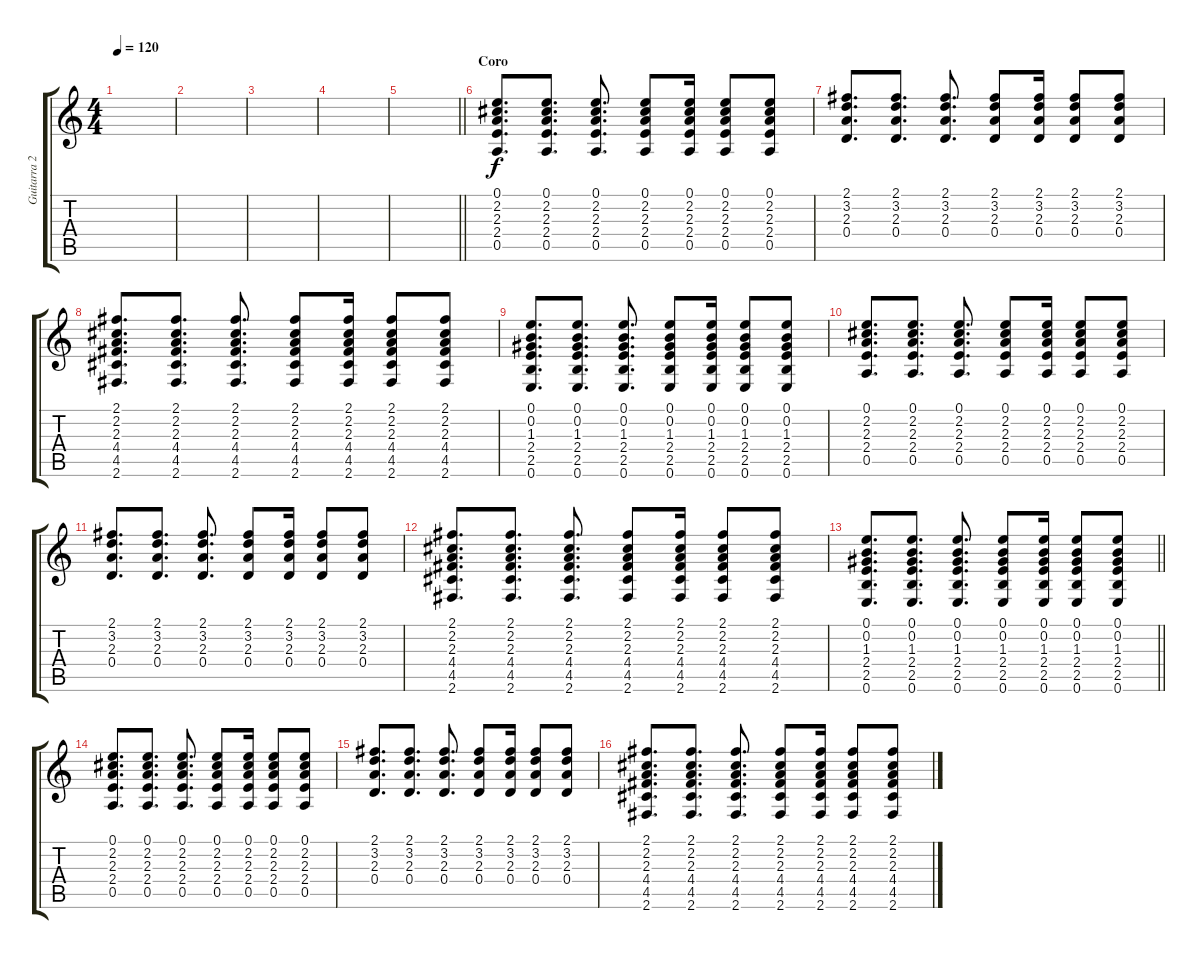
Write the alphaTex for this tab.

\track ("Guitarra 2" "Guitarra 2") {instrument acousticguitarsteel}
\staff {score tabs}
\tuning (E4 B3 G3 D3 A2 E2) {hide}
\ts (4 4)
\tempo 120
\clef g2
\ks c
|
|
|
|
\barLineRight lightlight
|
\section ("" "Coro")
(0.1 2.2 2.3 2.4 0.5).8{d} (0.1 2.2 2.3 2.4 0.5).8{d} (0.1 2.2 2.3 2.4 0.5).8{d} (0.1 2.2 2.3 2.4 0.5).8 (0.1 2.2 2.3 2.4 0.5).16 (0.1 2.2 2.3 2.4 0.5).8 (0.1 2.2 2.3 2.4 0.5).8 |
(2.1 3.2 2.3 0.4).8{d} (2.1 3.2 2.3 0.4).8{d} (2.1 3.2 2.3 0.4).8{d} (2.1 3.2 2.3 0.4).8 (2.1 3.2 2.3 0.4).16 (2.1 3.2 2.3 0.4).8 (2.1 3.2 2.3 0.4).8 |
(2.1 2.2 2.3 4.4 4.5 2.6).8{d} (2.1 2.2 2.3 4.4 4.5 2.6).8{d} (2.1 2.2 2.3 4.4 4.5 2.6).8{d} (2.1 2.2 2.3 4.4 4.5 2.6).8 (2.1 2.2 2.3 4.4 4.5 2.6).16 (2.1 2.2 2.3 4.4 4.5 2.6).8 (2.1 2.2 2.3 4.4 4.5 2.6).8 |
(0.1 0.2 1.3 2.4 2.5 0.6).8{d} (0.1 0.2 1.3 2.4 2.5 0.6).8{d} (0.1 0.2 1.3 2.4 2.5 0.6).8{d} (0.1 0.2 1.3 2.4 2.5 0.6).8 (0.1 0.2 1.3 2.4 2.5 0.6).16 (0.1 0.2 1.3 2.4 2.5 0.6).8 (0.1 0.2 1.3 2.4 2.5 0.6).8 |
(0.1 2.2 2.3 2.4 0.5).8{d} (0.1 2.2 2.3 2.4 0.5).8{d} (0.1 2.2 2.3 2.4 0.5).8{d} (0.1 2.2 2.3 2.4 0.5).8 (0.1 2.2 2.3 2.4 0.5).16 (0.1 2.2 2.3 2.4 0.5).8 (0.1 2.2 2.3 2.4 0.5).8 |
(2.1 3.2 2.3 0.4).8{d} (2.1 3.2 2.3 0.4).8{d} (2.1 3.2 2.3 0.4).8{d} (2.1 3.2 2.3 0.4).8 (2.1 3.2 2.3 0.4).16 (2.1 3.2 2.3 0.4).8 (2.1 3.2 2.3 0.4).8 |
(2.1 2.2 2.3 4.4 4.5 2.6).8{d} (2.1 2.2 2.3 4.4 4.5 2.6).8{d} (2.1 2.2 2.3 4.4 4.5 2.6).8{d} (2.1 2.2 2.3 4.4 4.5 2.6).8 (2.1 2.2 2.3 4.4 4.5 2.6).16 (2.1 2.2 2.3 4.4 4.5 2.6).8 (2.1 2.2 2.3 4.4 4.5 2.6).8 |
\barLineRight lightlight
(0.1 0.2 1.3 2.4 2.5 0.6).8{d} (0.1 0.2 1.3 2.4 2.5 0.6).8{d} (0.1 0.2 1.3 2.4 2.5 0.6).8{d} (0.1 0.2 1.3 2.4 2.5 0.6).8 (0.1 0.2 1.3 2.4 2.5 0.6).16 (0.1 0.2 1.3 2.4 2.5 0.6).8 (0.1 0.2 1.3 2.4 2.5 0.6).8 |
\section ("" "")
(0.1 2.2 2.3 2.4 0.5).8{d} (0.1 2.2 2.3 2.4 0.5).8{d} (0.1 2.2 2.3 2.4 0.5).8{d} (0.1 2.2 2.3 2.4 0.5).8 (0.1 2.2 2.3 2.4 0.5).16 (0.1 2.2 2.3 2.4 0.5).8 (0.1 2.2 2.3 2.4 0.5).8 |
(2.1 3.2 2.3 0.4).8{d} (2.1 3.2 2.3 0.4).8{d} (2.1 3.2 2.3 0.4).8{d} (2.1 3.2 2.3 0.4).8 (2.1 3.2 2.3 0.4).16 (2.1 3.2 2.3 0.4).8 (2.1 3.2 2.3 0.4).8 |
(2.1 2.2 2.3 4.4 4.5 2.6).8{d} (2.1 2.2 2.3 4.4 4.5 2.6).8{d} (2.1 2.2 2.3 4.4 4.5 2.6).8{d} (2.1 2.2 2.3 4.4 4.5 2.6).8 (2.1 2.2 2.3 4.4 4.5 2.6).16 (2.1 2.2 2.3 4.4 4.5 2.6).8 (2.1 2.2 2.3 4.4 4.5 2.6).8
